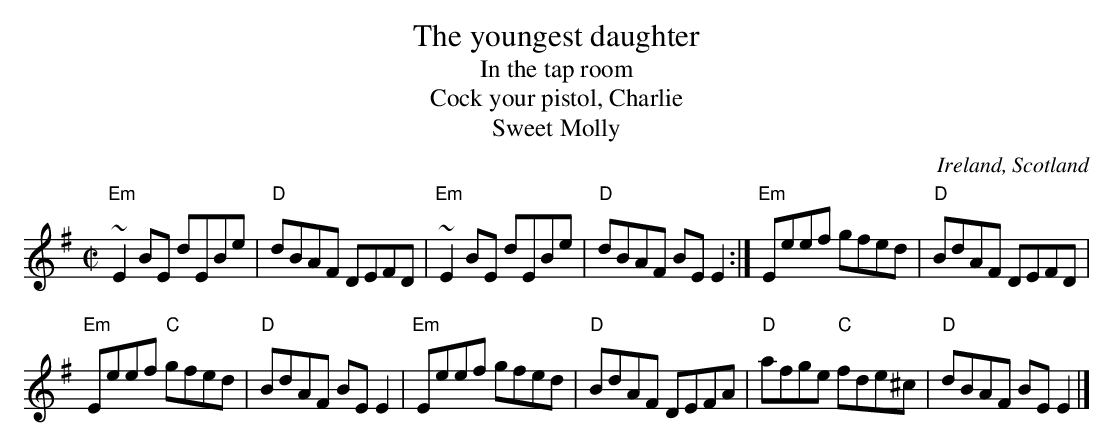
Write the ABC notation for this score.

X:1
T:The youngest daughter
T:In the tap room
T:Cock your pistol, Charlie
T:Sweet Molly
O:Ireland, Scotland
M:C|
L:1/8
K:G
"Em"~E2BE dEBe|"D"dBAF DEFD|"Em"~E2BE dEBe|"D"dBAF BEE2:|\
"Em"Eeef gfed|"D"BdAF DEFD|
"Em"Eeef "C"gfed|"D"BdAF BEE2|\
"Em"Eeef gfed|"D"BdAF DEFA|"D"afge "C"fde^c|"D"dBAF BEE2|]
